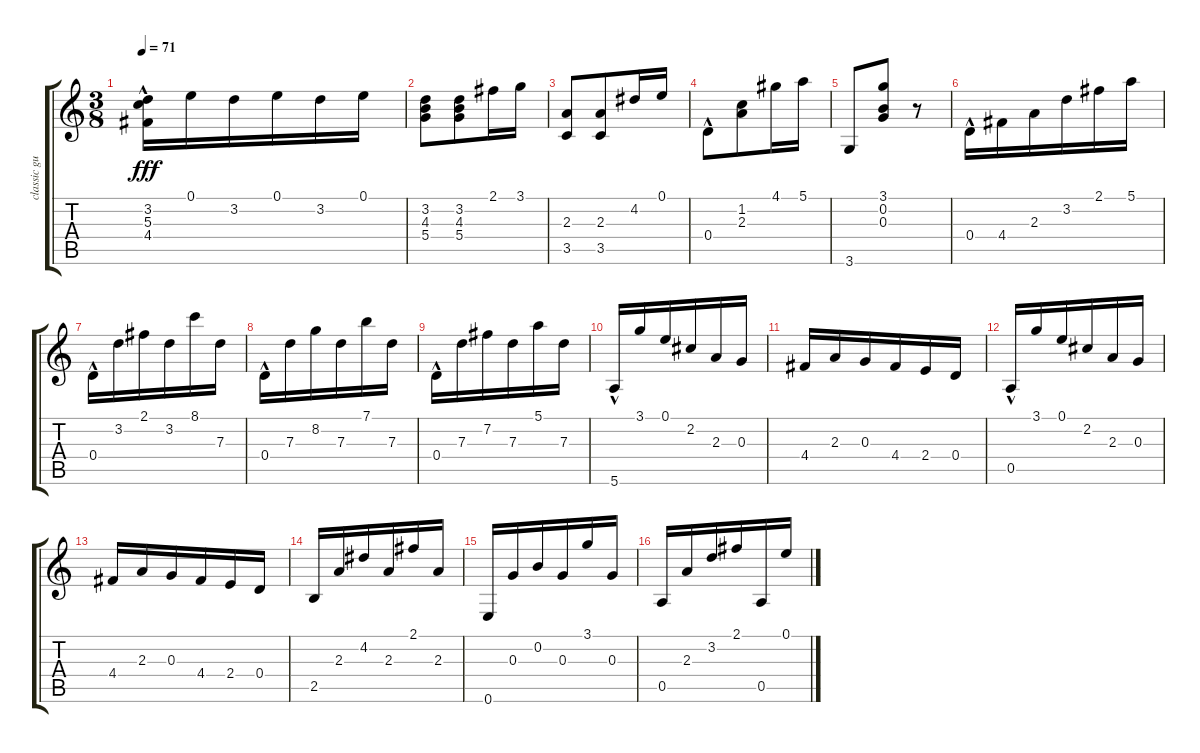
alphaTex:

\track ("classic guitar" "classic gu") {instrument acousticguitarnylon}
\staff {score tabs}
\tuning (E4 B3 G3 D3 A2 E2) {hide}
\ts (3 8)
\tempo 71
\clef g2
\ks c
(3.2 5.3{hac} 4.4{hac}).16{dy fff} 0.1.16 3.2.16 0.1.16 3.2.16 0.1.16 |
(3.2 4.3 5.4).8 (3.2 4.3 5.4).8 2.1.16 3.1.16 |
(2.3 3.5).8 (2.3 3.5).8 4.2.16 0.1.16 |
0.4{hac}.8 (1.2 2.3).8 4.1.16 5.1.16 |
3.6.8 (3.1 0.2 0.3).8 r.8 |
0.4{hac}.16 4.4.16 2.3.16 3.2.16 2.1.16 5.1.16 |
0.4{hac}.16 3.2.16 2.1.16 3.2.16 8.1.16 7.3.16 |
0.4{hac}.16 7.3.16 8.2.16 7.3.16 7.1.16 7.3.16 |
0.4{hac}.16 7.3.16 7.2.16 7.3.16 5.1.16 7.3.16 |
5.6{hac}.16 3.1.16 0.1.16 2.2.16 2.3.16 0.3.16 |
4.4.16 2.3.16 0.3.16 4.4.16 2.4.16 0.4.16 |
0.5{hac}.16 3.1.16 0.1.16 2.2.16 2.3.16 0.3.16 |
4.4.16 2.3.16 0.3.16 4.4.16 2.4.16 0.4.16 |
2.5.16 2.3.16 4.2.16 2.3.16 2.1.16 2.3.16 |
0.6.16 0.3.16 0.2.16 0.3.16 3.1.16 0.3.16 |
0.5.16 2.3.16 3.2.16 2.1.16 0.5.16 0.1.16
